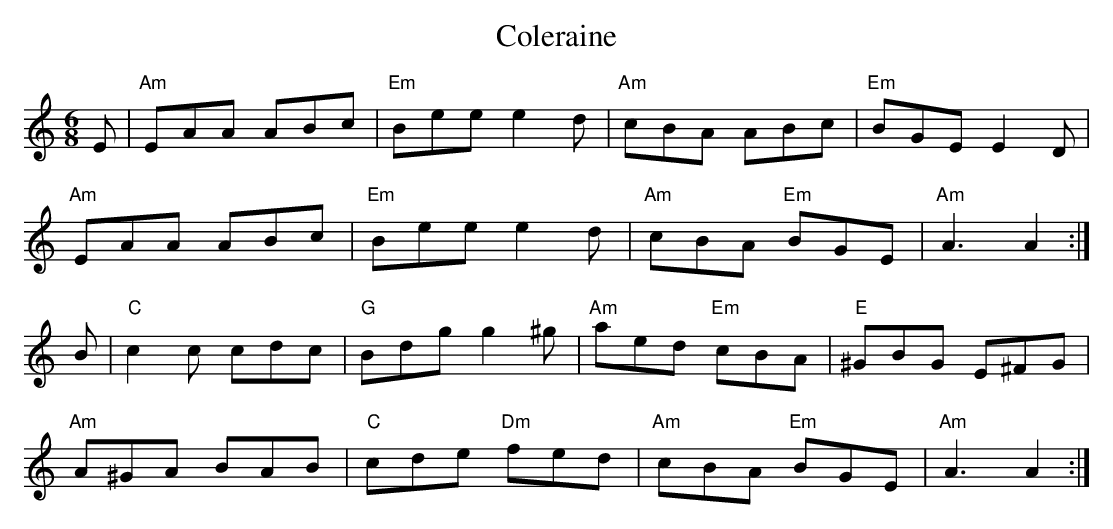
X:1
T:Coleraine
M:6/8
L:1/8
K:Am
E | "Am" EAA ABc  | "Em" Bee  e2  d  | "Am" cBA     ABc  | "Em" BGE E2 D |
    "Am" EAA ABc  | "Em" Bee  e2  d  | "Am" cBA "Em" BGE | "Am"  A3 A2 :|
B | "C" c2 c cdc  | "G" Bdg  g2  ^g  | "Am" aed "Em" cBA | "E" ^GBG E^FG |
    "Am" A^GA BAB | "C" cde "Dm" fed | "Am" cBA "Em" BGE | "Am"  A3 A2 :|
